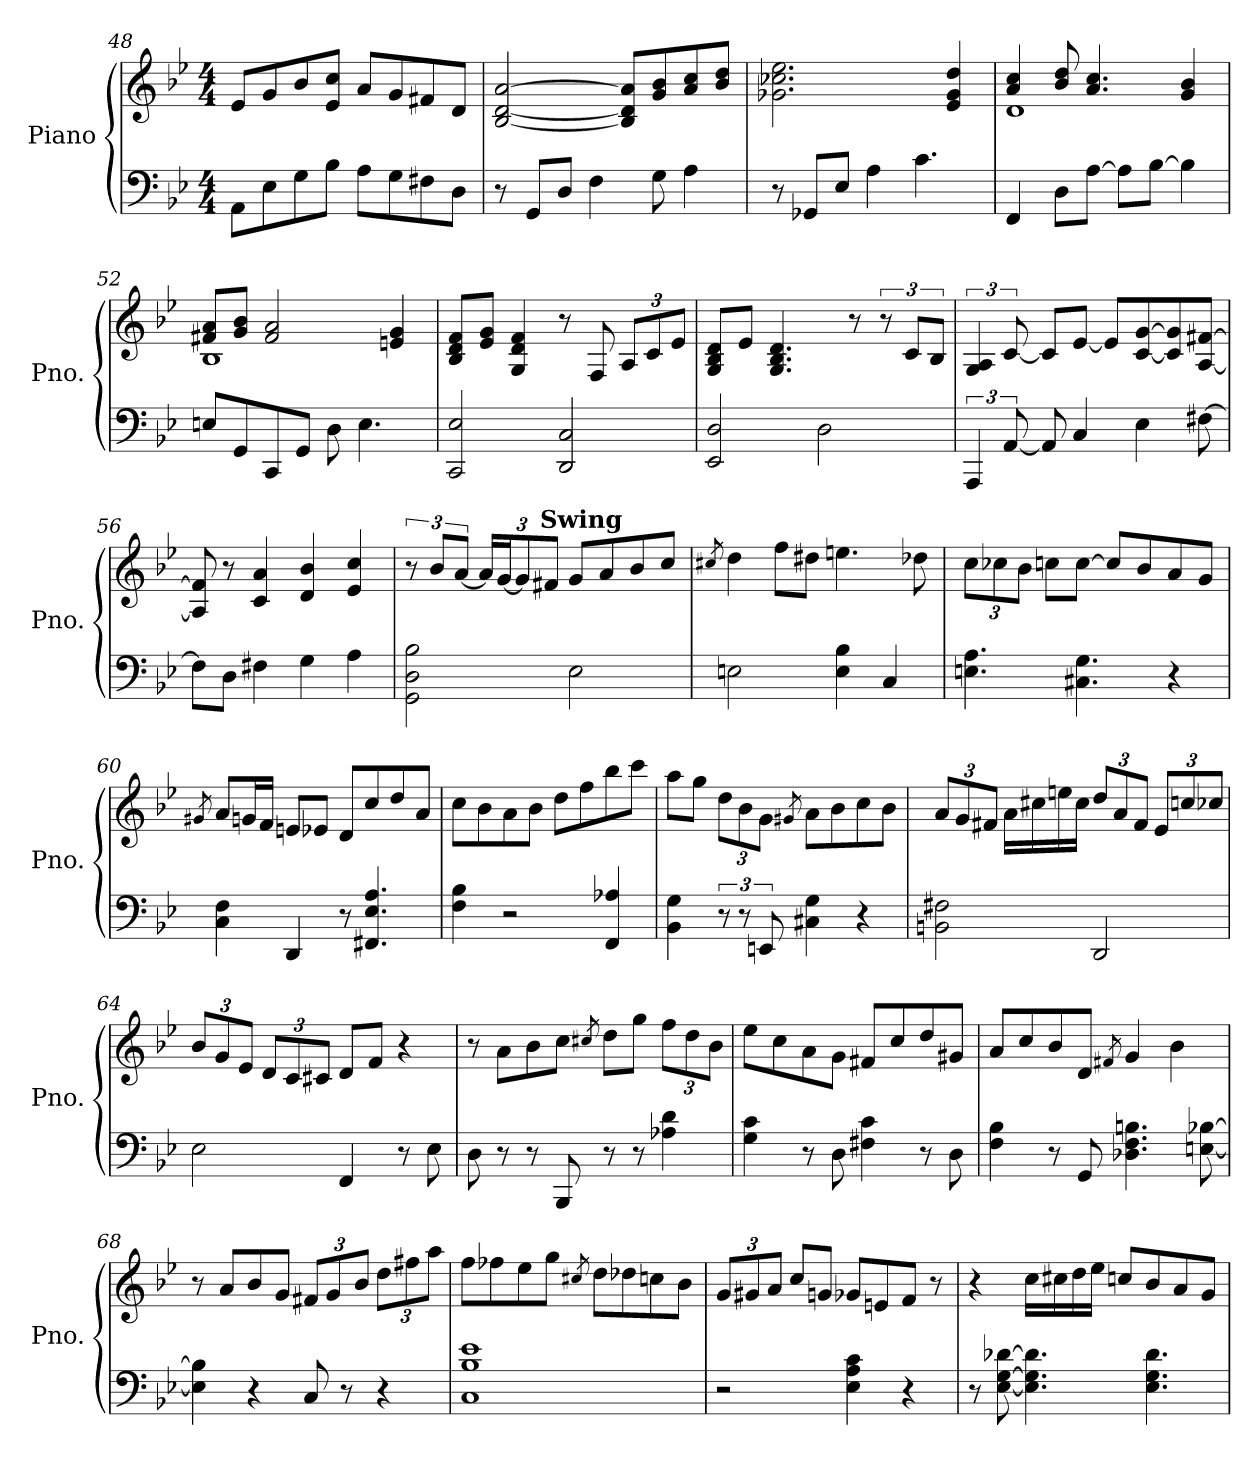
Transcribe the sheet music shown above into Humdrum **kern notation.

**kern	**kern
*part1	*part1
*staff2	*staff1
*I"Piano	*
*I'Pno.	*
!!LO:LB:g=z
*clefF4	*clefG2
*k[b-e-]	*k[b-e-]
*M4/4	*M4/4
=48	=48
8AA\L	8e-/L
8E-\	8g/
8G\	8b-/
8B-\J	8e-/ 8cc/J
8A\L	8a/L
8G\	8g/
8F#X\	8f#X/
8D\J	8d/J
=49	=49
8r	[2B-/ [2d/ [2a/
8GG/L	.
8D/J	.
4F\	.
.	8B-/] 8d/] 8a/]L
8G\	8g/ 8b-/
4A\	8a/ 8cc/
.	8b-/ 8dd/J
=50	=50
8r	2.g-X\ 2.cc-X\ 2.ee-\
8GG-X/L	.
8E-/J	.
4A\	.
4.c\	.
.	4e-/ 4g-/ 4dd/
=51	=51
*	*^
4FF/	4a/ 4cc/	1d
8D\L	8b-/ 8dd/	.
[8A\J	4.a/ 4.cc/	.
8A\L]	.	.
[8B-\J	.	.
4B-\]	4g/ 4b-/	.
=52	=52	=52
8En/L	8f#X/ 8a/L	1B-
8GG/	8g/ 8b-/J	.
8CC/	2f#/ 2a/	.
8GG/J	.	.
8D\	.	.
4.E\	.	.
.	4en/ 4g/	.
*	*v	*v
=53	=53
2CC/ 2E-/	8B-/ 8d/ 8f/L
.	8e-/ 8g/J
.	4G/ 4d/ 4f/
2DD/ 2C/	8r
.	8F/
*	*Xbrackettup
.	12A/L
.	12c/
.	12e-/J
=54	=54
2EE-/ 2D/	8G/ 8B-/ 8d/L
.	8e-/J
.	4.G/ 4.B-/ 4.d/
2D\	.
.	8r
*	*brackettup
.	12r
.	12c/L
.	12B-/J
=55	=55
6AAA/	6G/ 6A/
[12AA/	[12c/
8AA/]	8c/L]
4C/	[8e-/J
.	8e-/L]
4E-\	[8c/ [8g/
.	8c/] 8g/]
[8F#X\	[8A/ [8f#X/J
!!LO:LB:g=z
=56	=56
8F#\L]	8A/] 8f#/]
8D\J	8r
4F#X\	4c/ 4a/
4G\	4d/ 4b-/
4A\	4e-/ 4cc/
=57	=57
2GG\ 2D\ 2B-\	12r
.	12b-/L
.	[12a/J
*	*Xbrackettup
.	24a/LL]
.	[24g/J
.	12g/]
!	!LO:TX:a:B:t=Swing
.	12f#X/J
2E-\	8g/L
.	8a/
.	8b-/
.	8cc/J
=58	=58
.	8qcc#X/
2En\	4dd\
.	8ff\L
.	8dd#X\J
4E\ 4B-\	4.een\
4C/	.
.	8dd-X\
=59	=59
4.En\ 4.A\	12cc\L
.	12cc-X\
.	12b-\J
.	8ccn\L
4.C#X\ 4.G\	[8cc\J
.	8cc/L]
.	8b-/
4r	8a/
.	8g/J
=60	=60
.	8qg#X/
4C\ 4F\	8a/L
.	16gn/L
.	16f/JJ
4DD/	8en/L
.	8e-X/J
8r	8d/L
4.FF#X/ 4.E-/ 4.A/	8cc/
.	8dd/
.	8a/J
=61	=61
4F\ 4B-\	8cc\L
.	8b-\
2r	8a\
.	8b-\J
.	8dd\L
.	8ff\
4FF/ 4A-X/	8bb-\
.	8ccc\J
=62	=62
4BB-\ 4G\	8aa\L
.	8gg\J
12r	12dd\L
12r	12b-\
12EEn/	12g\J
.	8qg#X/
4C#X\ 4G\	8a\L
.	8b-\
4r	8cc\
.	8b-\J
!!LO:PB:g=z
=63	=63
2BBn\ 2F#X\	12a/L
.	12g/
.	12f#X/J
.	16a\LL
.	16cc#X\
.	16een\
.	16cc#\JJ
2DD/	12dd/L
.	12a/
.	12f#/J
.	12e-/L
.	12ccn/
.	12cc-X/J
=64	=64
2E-\	12b-/L
.	12g/
.	12e-/J
.	12d/L
.	12c/
.	12c#X/J
4FF/	8d/L
.	8f/J
8r	4r
8E-\	.
=65	=65
8D\	8r
8r	8a\L
8r	8b-\
8BBB-/	8cc\J
.	8qcc#X/
8r	8dd\L
8r	8gg\J
4A-X\ 4d\	12ff\L
.	12dd\
.	12b-\J
=66	=66
4G\ 4c\	8ee-\L
.	8cc\
8r	8a\
8D\	8g\J
4F#X\ 4c\	8f#X/L
.	8cc/
8r	8dd/
8D\	8g#X/J
=67	=67
4F\ 4B-\	8a/L
.	8cc/
8r	8b-/
8GG/	8d/J
.	8qf#X/
4.D-X\ 4.F\ 4.Bn\	4g/
.	4b-\
[8En\ [8B-X\	.
=68	=68
4E\] 4B-\]	8r
.	8a/L
4r	8b-/
.	8g/J
8C/	12f#X/L
.	12g/
8r	.
.	12b-/J
4r	12dd\L
.	12ff#X\
.	12aa\J
!!LO:LB:g=z
=69	=69
1C 1B- 1e-	8ff\L
.	8ff-X\
.	8ee-\
.	8gg\J
.	8qcc#X/
.	8dd\L
.	8dd-X\
.	8ccn\
.	8b-\J
=70	=70
2r	12g/L
.	12g#X/
.	12a/J
.	8cc/L
.	8gn/J
4E-\ 4A\ 4c\	8g-X/L
.	8en/
4r	8f/J
.	8r
=71	=71
8r	4r
[8E-\ [8G\ [8d-X\	.
4.E-\] 4.G\] 4.d-\]	16cc\LL
.	16cc#X\
.	16dd\
.	16ee-\JJ
.	8ccn/L
4.E-\ 4.G\ 4.d-\	8b-/
.	8a/
.	8g/J
=	=
*-	*-
